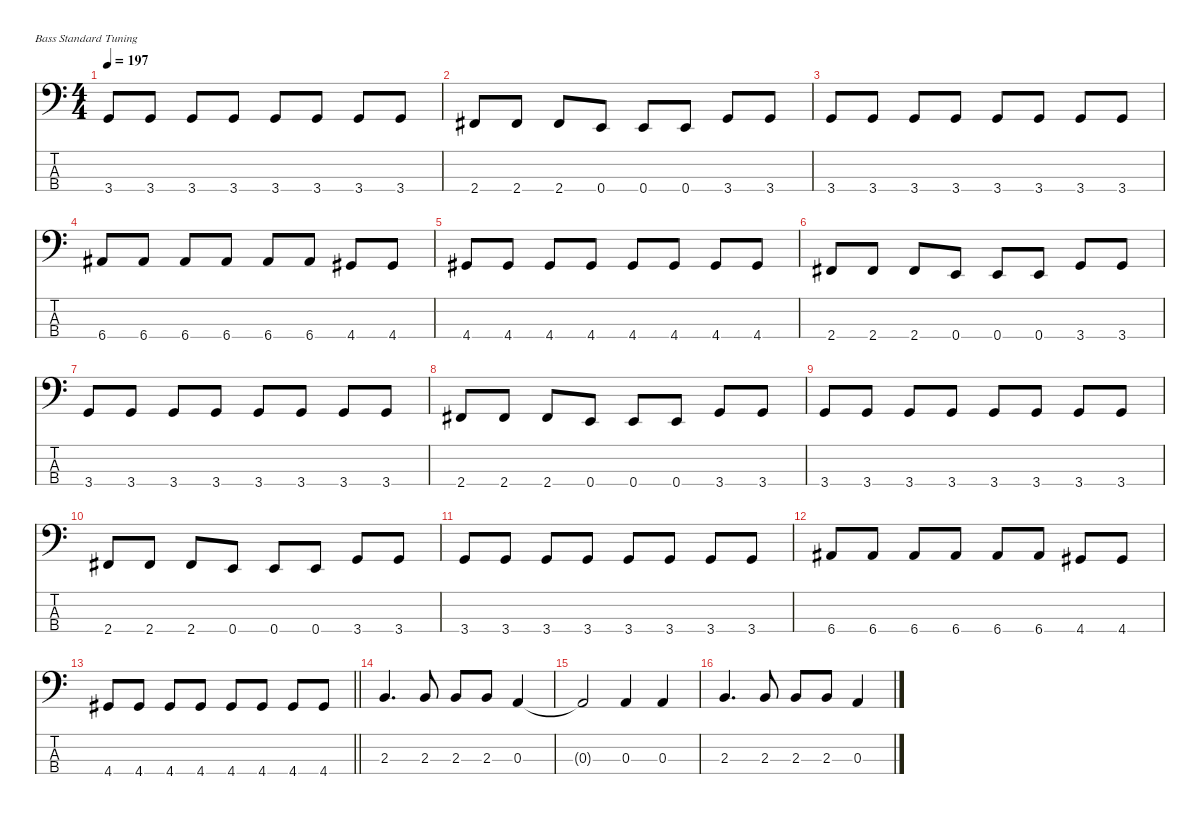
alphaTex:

\defaultSystemsLayout 4
\hideDynamics
\bracketExtendMode nobrackets
\singleTrackTrackNamePolicy hidden
\multiTrackTrackNamePolicy hidden
\firstSystemTrackNameMode fullname
\firstSystemTrackNameOrientation horizontal
\otherSystemsTrackNameOrientation horizontal
\track ("Bass" "el.bs.") {defaultSystemsLayout 4 instrument electricbassfinger}
\staff {score tabs}
\tuning (G2 D2 A1 E1)
\ts (4 4)
\tempo 197
\clef f4
\ks c
3.4.8{dy f beam Up} 3.4.8{beam Up} 3.4.8{beam Up} 3.4.8{beam Up} 3.4.8{beam Up} 3.4.8{beam Up} 3.4.8{beam Up} 3.4.8{beam Up} |
2.4{acc #}.8{beam Up} 2.4{acc #}.8{beam Up} 2.4{acc #}.8{beam Up} 0.4.8{beam Up} 0.4.8{beam Up} 0.4.8{beam Up} 3.4.8{beam Up} 3.4.8{beam Up} |
3.4.8{beam Up} 3.4.8{beam Up} 3.4.8{beam Up} 3.4.8{beam Up} 3.4.8{beam Up} 3.4.8{beam Up} 3.4.8{beam Up} 3.4.8{beam Up} |
6.4{acc #}.8{beam Up} 6.4{acc #}.8{beam Up} 6.4{acc #}.8{beam Up} 6.4{acc #}.8{beam Up} 6.4{acc #}.8{beam Up} 6.4{acc #}.8{beam Up} 4.4{acc #}.8{beam Up} 4.4{acc #}.8{beam Up} |
4.4{acc #}.8{beam Up} 4.4{acc #}.8{beam Up} 4.4{acc #}.8{beam Up} 4.4{acc #}.8{beam Up} 4.4{acc #}.8{beam Up} 4.4{acc #}.8{beam Up} 4.4{acc #}.8{beam Up} 4.4{acc #}.8{beam Up} |
2.4{acc #}.8{beam Up} 2.4{acc #}.8{beam Up} 2.4{acc #}.8{beam Up} 0.4.8{beam Up} 0.4.8{beam Up} 0.4.8{beam Up} 3.4.8{beam Up} 3.4.8{beam Up} |
3.4.8{beam Up} 3.4.8{beam Up} 3.4.8{beam Up} 3.4.8{beam Up} 3.4.8{beam Up} 3.4.8{beam Up} 3.4.8{beam Up} 3.4.8{beam Up} |
2.4{acc #}.8{beam Up} 2.4{acc #}.8{beam Up} 2.4{acc #}.8{beam Up} 0.4.8{beam Up} 0.4.8{beam Up} 0.4.8{beam Up} 3.4.8{beam Up} 3.4.8{beam Up} |
3.4.8{beam Up} 3.4.8{beam Up} 3.4.8{beam Up} 3.4.8{beam Up} 3.4.8{beam Up} 3.4.8{beam Up} 3.4.8{beam Up} 3.4.8{beam Up} |
2.4{acc #}.8{beam Up} 2.4{acc #}.8{beam Up} 2.4{acc #}.8{beam Up} 0.4.8{beam Up} 0.4.8{beam Up} 0.4.8{beam Up} 3.4.8{beam Up} 3.4.8{beam Up} |
3.4.8{beam Up} 3.4.8{beam Up} 3.4.8{beam Up} 3.4.8{beam Up} 3.4.8{beam Up} 3.4.8{beam Up} 3.4.8{beam Up} 3.4.8{beam Up} |
6.4{acc #}.8{beam Up} 6.4{acc #}.8{beam Up} 6.4{acc #}.8{beam Up} 6.4{acc #}.8{beam Up} 6.4{acc #}.8{beam Up} 6.4{acc #}.8{beam Up} 4.4{acc #}.8{beam Up} 4.4{acc #}.8{beam Up} |
\barLineRight lightlight
4.4{acc #}.8{beam Up} 4.4{acc #}.8{beam Up} 4.4{acc #}.8{beam Up} 4.4{acc #}.8{beam Up} 4.4{acc #}.8{beam Up} 4.4{acc #}.8{beam Up} 4.4{acc #}.8{beam Up} 4.4{acc #}.8{beam Up} |
2.3.4{d beam Up} 2.3.8{beam Up} 2.3.8{beam Up} 2.3.8{beam Up} 0.3.4{beam Up} |
0.3{t}.2{beam Up} 0.3.4{beam Up} 0.3.4{beam Up} |
2.3.4{d beam Up} 2.3.8{beam Up} 2.3.8{beam Up} 2.3.8{beam Up} 0.3.4{beam Up}
